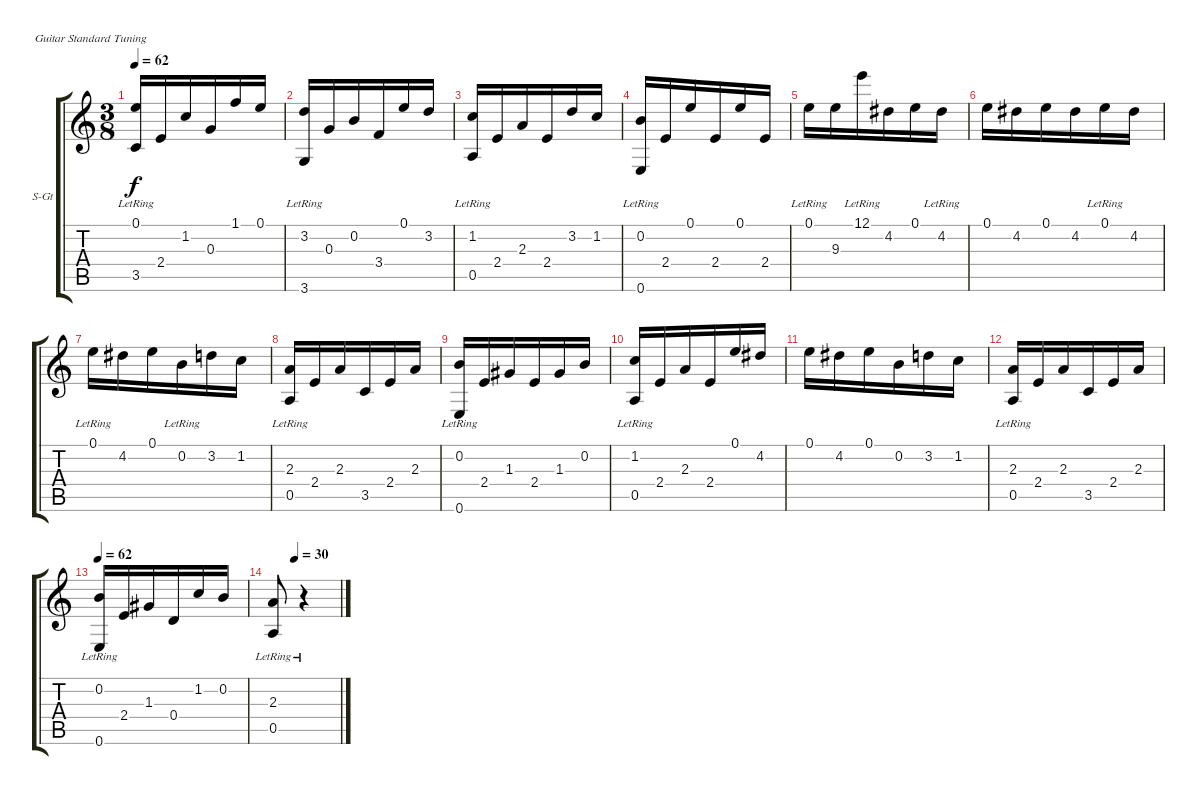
\bracketExtendMode groupsimilarinstruments
\firstSystemTrackNameOrientation horizontal
\otherSystemsTrackNameOrientation horizontal
\track ("Classiacal Guitar" "S-Gt") {instrument acousticgrandpiano}
\staff {score tabs}
\tuning (E4 B3 G3 D3 A2 E2)
\displaytranspose 12
\ts (3 8)
\tempo 62
\clef g2
\ks c
(0.1 3.5{lr}).16{dy f} 2.4.16 1.2.16 0.3.16 1.1.16 0.1.16 |
(3.2 3.6{lr}).16 0.3.16 0.2.16 3.4.16 0.1.16 3.2.16 |
(1.2 0.5{lr}).16 2.4.16 2.3.16 2.4.16 3.2.16 1.2.16 |
(0.2 0.6{lr}).16 2.4.16 0.1.16 2.4.16 0.1.16 2.4.16 |
0.1{lr}.16 9.3.16 12.1{lr}.16 4.2.16 0.1.16 4.2{lr}.16 |
0.1.16 4.2.16 0.1.16 4.2.16 0.1{lr}.16 4.2.16 |
0.1{lr}.16 4.2.16 0.1.16 0.2{lr}.16 3.2.16 1.2.16 |
(2.3 0.5{lr}).16 2.4.16 2.3.16 3.5.16 2.4.16 2.3.16 |
(0.2 0.6{lr}).16 2.4.16 1.3.16 2.4.16 1.3.16 0.2.16 |
(1.2 0.5{lr}).16 2.4.16 2.3.16 2.4.16 0.1.16 4.2.16 |
0.1.16 4.2.16 0.1.16 0.2.16 3.2.16 1.2.16 |
(2.3 0.5{lr}).16 2.4.16 2.3.16 3.5.16 2.4.16 2.3.16 |
\tempo 62
(0.2 0.6{lr}).16 2.4.16 1.3.16 0.4.16 1.2.16 0.2.16 |
\tempo (30 0.333333)
(2.3{lr} 0.5{lr}).8 r.4
